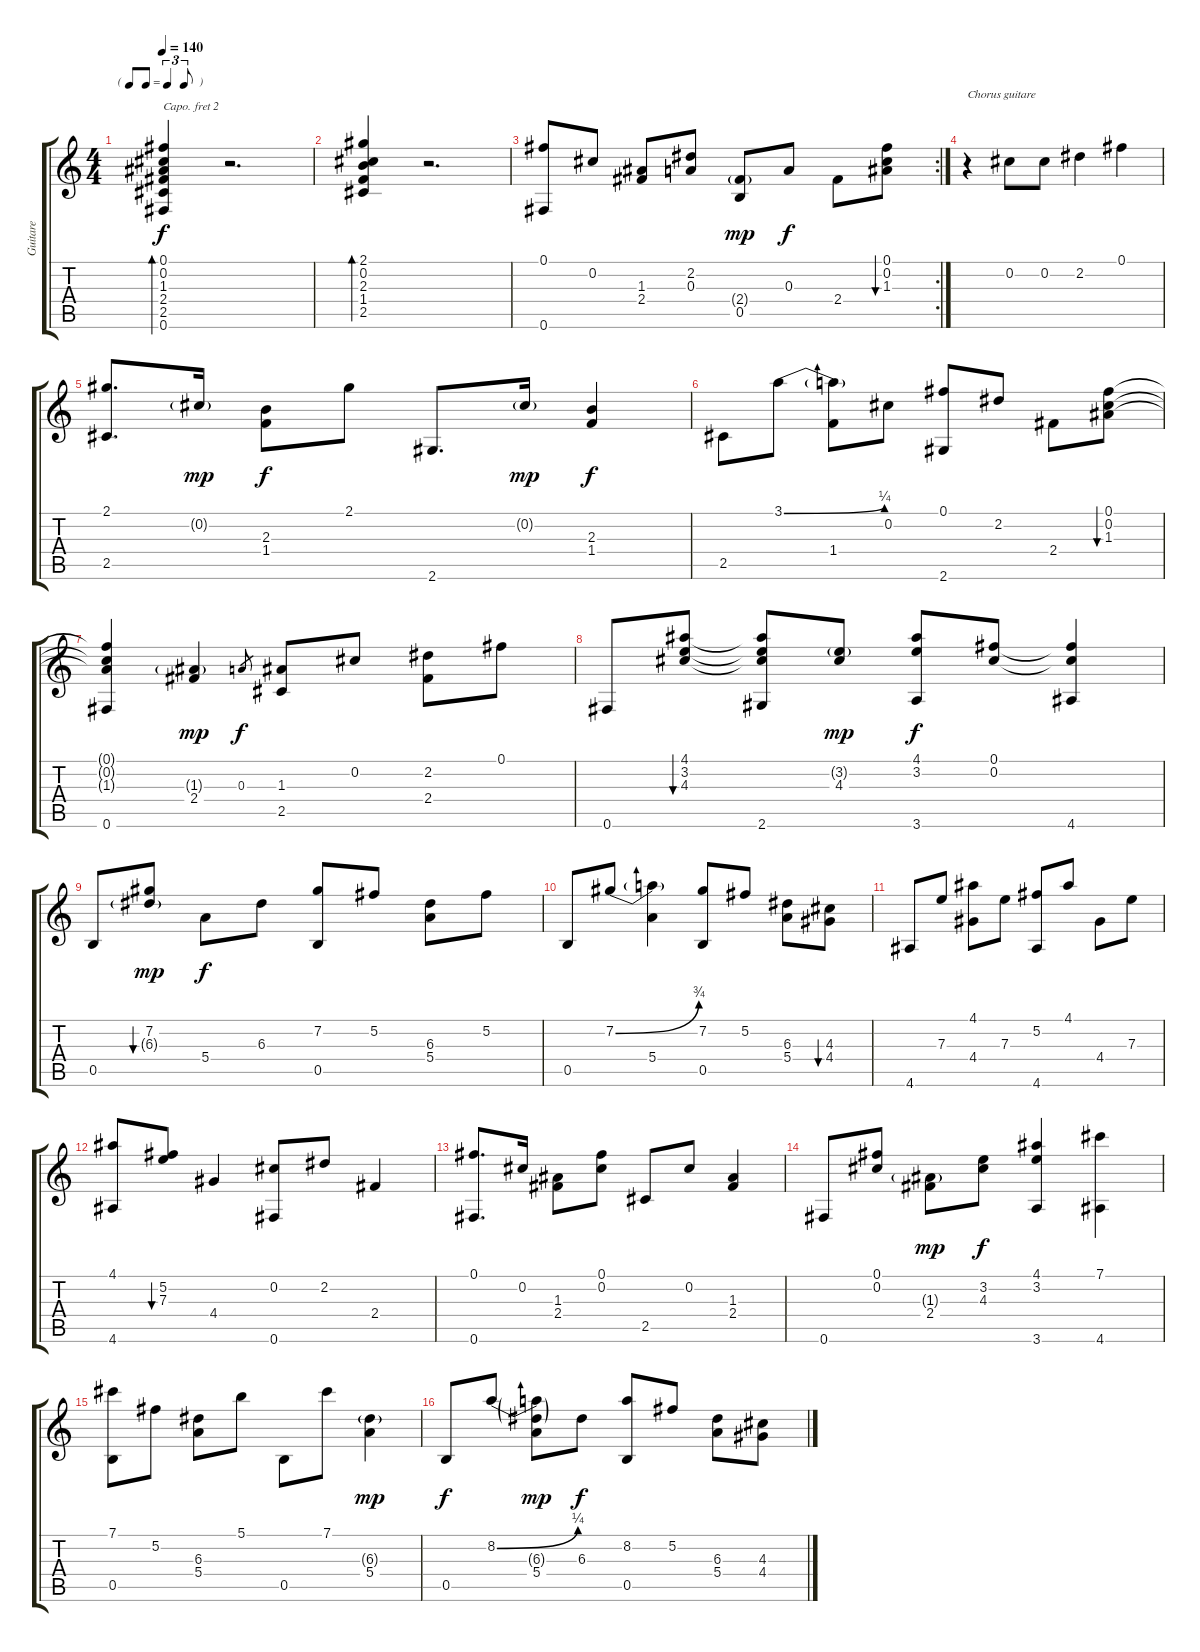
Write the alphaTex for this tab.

\track ("Guitare" "Guitare") {instrument acousticguitarsteel}
\staff {score tabs}
\capo 2
\tuning (E4 B3 G3 D3 A2 E2) {hide}
\ts (4 4)
\tf triplet8th
\tempo 140
\clef g2
\ks c
(0.1 0.2 1.3 2.4 2.5 0.6).4{bd 60 dy f} r.2{d} |
(2.1 0.2 2.3 1.4 2.5).4{bd 60} r.2{d} |
\rc 2
(0.1 0.6).8 0.2.8 (1.3 2.4).8 (2.2 0.3).8 (2.4{g} 0.5).8{dy mp} 0.3.8{dy f} 2.4.8 (0.1 0.2 1.3).8{bu 60} |
r.4{txt "Chorus guitare"} 0.2.8 0.2.8 2.2.4 0.1.4 |
(2.1 2.5).8{d} 0.2{g}.16{dy mp} (2.3 1.4).8{dy f} 2.1.8 2.6.8{d} 0.2{g}.16{dy mp} (2.3 1.4).4{dy f} |
2.5.8 3.1{be (bend 0 0 60 1)}.8 (3.1{t} 1.4).8 0.2.8 (0.1 2.6).8 2.2.8 2.4.8 (0.1 0.2 1.3).8{bu 60} |
(0.1{t} 0.2{t} 1.3{t} 0.6).4 (1.3{g} 2.4).4{dy mp} 0.3.8{gr dy f} (1.3 2.5).8 0.2.8 (2.2 2.4).8 0.1.8 |
0.6.8 (4.1 3.2 4.3).8{bu 240} (4.1{t} 3.2{t} 4.3{t} 2.6).8 (3.2{g} 4.3).8{dy mp} (4.1 3.2 3.6).8{dy f} (0.1 0.2).8 (0.1{t} 0.2{t} 4.6).4 |
0.5.8 (7.2 6.3{g}).8{bu 240 dy mp} 5.4.8{dy f} 6.3.8 (7.2 0.5).8 5.2.8 (6.3 5.4).8 5.2.8 |
0.5.8 7.2{be (bend 0 0 60 3)}.8 (7.2{t} 5.4).4 (7.2 0.5).8 5.2.8 (6.3 5.4).8 (4.3 4.4).8{bu 120} |
4.6.8 7.3.8 (4.1 4.4).8 7.3.8 (5.2 4.6).8 4.1.8 4.4.8 7.3.8 |
(4.1 4.6).8 (5.2 7.3).8{bu 120} 4.4.4 (0.2 0.6).8 2.2.8 2.4.4 |
(0.1 0.6).8{d} 0.2.16 (1.3 2.4).8 (0.1 0.2).8 2.5.8 0.2.8 (1.3 2.4).4 |
0.6.8 (0.1 0.2).8 (1.3{g} 2.4).8{dy mp} (3.2 4.3).8{dy f} (4.1 3.2 3.6).4 (7.1 4.6).4 |
(7.1 0.5).8 5.2.8 (6.3 5.4).8 5.1.8 0.5.8 7.1.8 (6.3{g} 5.4).4{dy mp} |
0.5.8{dy f} 8.2{be (bend 0 0 60 1)}.8 (8.2{t} 6.3{g} 5.4).8{dy mp} 6.3.8{dy f} (8.2 0.5).8 5.2.8 (6.3 5.4).8 (4.3 4.4).8
